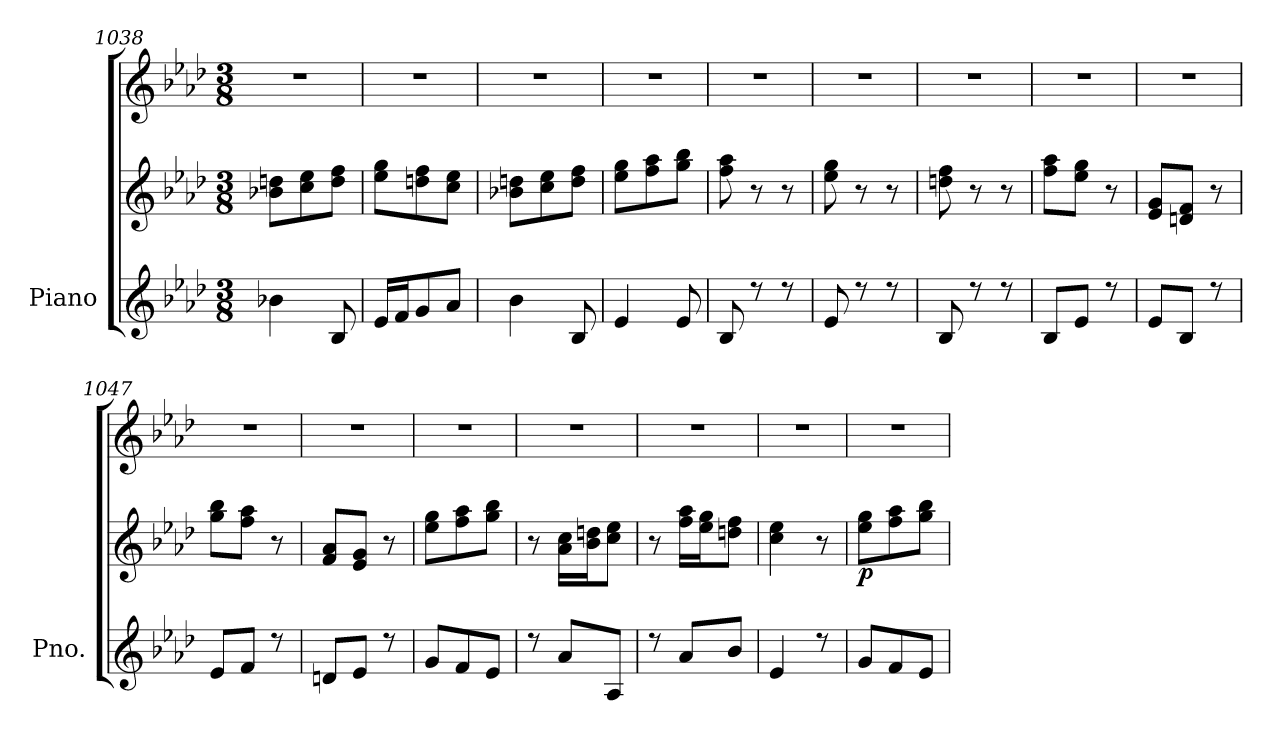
**kern	**kern	**kern	**dynam
*part1	*part1	*part1	*part1
*staff3	*staff2	*staff1	*staff1/2/3
*I"Piano	*	*	*
*I'Pno.	*	*	*
*clefG2	*clefG2	*clefG2	*
*k[b-e-a-d-]	*k[b-e-a-d-]	*k[b-e-a-d-]	*
*M3/8	*M3/8	*M3/8	*
=1038	=1038	=1038	=1038
*^	*	*	*
4b-X\	4.ryy	8b-X\ 8ddn\L	4.r	.
.	.	8cc\ 8ee-\	.	.
8B-/	.	8dd\ 8ff\J	.	.
!!LO:LB:g=z
=1039	=1039	=1039	=1039	=1039
16e-/LL	4.ryy	8ee-\ 8gg\L	4.r	.
16f/J	.	.	.	.
8g/	.	8ddn\ 8ff\	.	.
8a-/J	.	8cc\ 8ee-\J	.	.
!!LO:PB:g=z
=1040	=1040	=1040	=1040	=1040
4b-\	4.ryy	8b-X\ 8ddn\L	4.r	.
.	.	8cc\ 8ee-\	.	.
8B-/	.	8dd\ 8ff\J	.	.
=1041	=1041	=1041	=1041	=1041
4e-/	4.ryy	8ee-\ 8gg\L	4.r	.
.	.	8ff\ 8aa-\	.	.
8e-/	.	8gg\ 8bb-\J	.	.
=1042	=1042	=1042	=1042	=1042
8B-/	4.ryy	8ff\ 8aa-\	4.r	.
8r	.	8r	.	.
8r	.	8r	.	.
=1043	=1043	=1043	=1043	=1043
8e-/	4.ryy	8ee-\ 8gg\	4.r	.
8r	.	8r	.	.
8r	.	8r	.	.
=1044	=1044	=1044	=1044	=1044
8B-/	4.ryy	8ddn\ 8ff\	4.r	.
8r	.	8r	.	.
8r	.	8r	.	.
=1045	=1045	=1045	=1045	=1045
8B-/L	4.ryy	8ff\ 8aa-\L	4.r	.
8e-/J	.	8ee-\ 8gg\J	.	.
8r	.	8r	.	.
=1046	=1046	=1046	=1046	=1046
8e-/L	4.ryy	8e-/ 8g/L	4.r	.
8B-/J	.	8dn/ 8f/J	.	.
8r	.	8r	.	.
=1047	=1047	=1047	=1047	=1047
8e-/L	4.ryy	8gg\ 8bb-\L	4.r	.
8f/J	.	8ff\ 8aa-\J	.	.
8r	.	8r	.	.
=1048	=1048	=1048	=1048	=1048
8dn/L	4.ryy	8f/ 8a-/L	4.r	.
8e-/J	.	8e-/ 8g/J	.	.
8r	.	8r	.	.
=1049	=1049	=1049	=1049	=1049
8g/L	4.ryy	8ee-\ 8gg\L	4.r	.
8f/	.	8ff\ 8aa-\	.	.
8e-/J	.	8gg\ 8bb-\J	.	.
=1050	=1050	=1050	=1050	=1050
8r	4.ryy	8r	4.r	.
8a-/L	.	16a-\ 16cc\LL	.	.
.	.	16b-\ 16ddn\J	.	.
8A-/J	.	8cc\ 8ee-\J	.	.
!!LO:LB:g=z
=1051	=1051	=1051	=1051	=1051
8r	4.ryy	8r	4.r	.
8a-/L	.	16ff\ 16aa-\LL	.	.
.	.	16ee-\ 16gg\J	.	.
8b-/J	.	8ddn\ 8ff\J	.	.
!!LO:PB:g=z
=1052	=1052	=1052	=1052	=1052
4e-/	4.ryy	4cc\ 4ee-\	4.r	.
8r	.	8r	.	.
=1053	=1053	=1053	=1053	=1053
!	!	!	!	!LO:DY:b=2
8g/L	4.ryy	8ee-\ 8gg\L	4.r	p
8f/	.	8ff\ 8aa-\	.	.
8e-/J	.	8gg\ 8bb-\J	.	.
*v	*v	*	*	*
=	=	=	=
*-	*-	*-	*-
